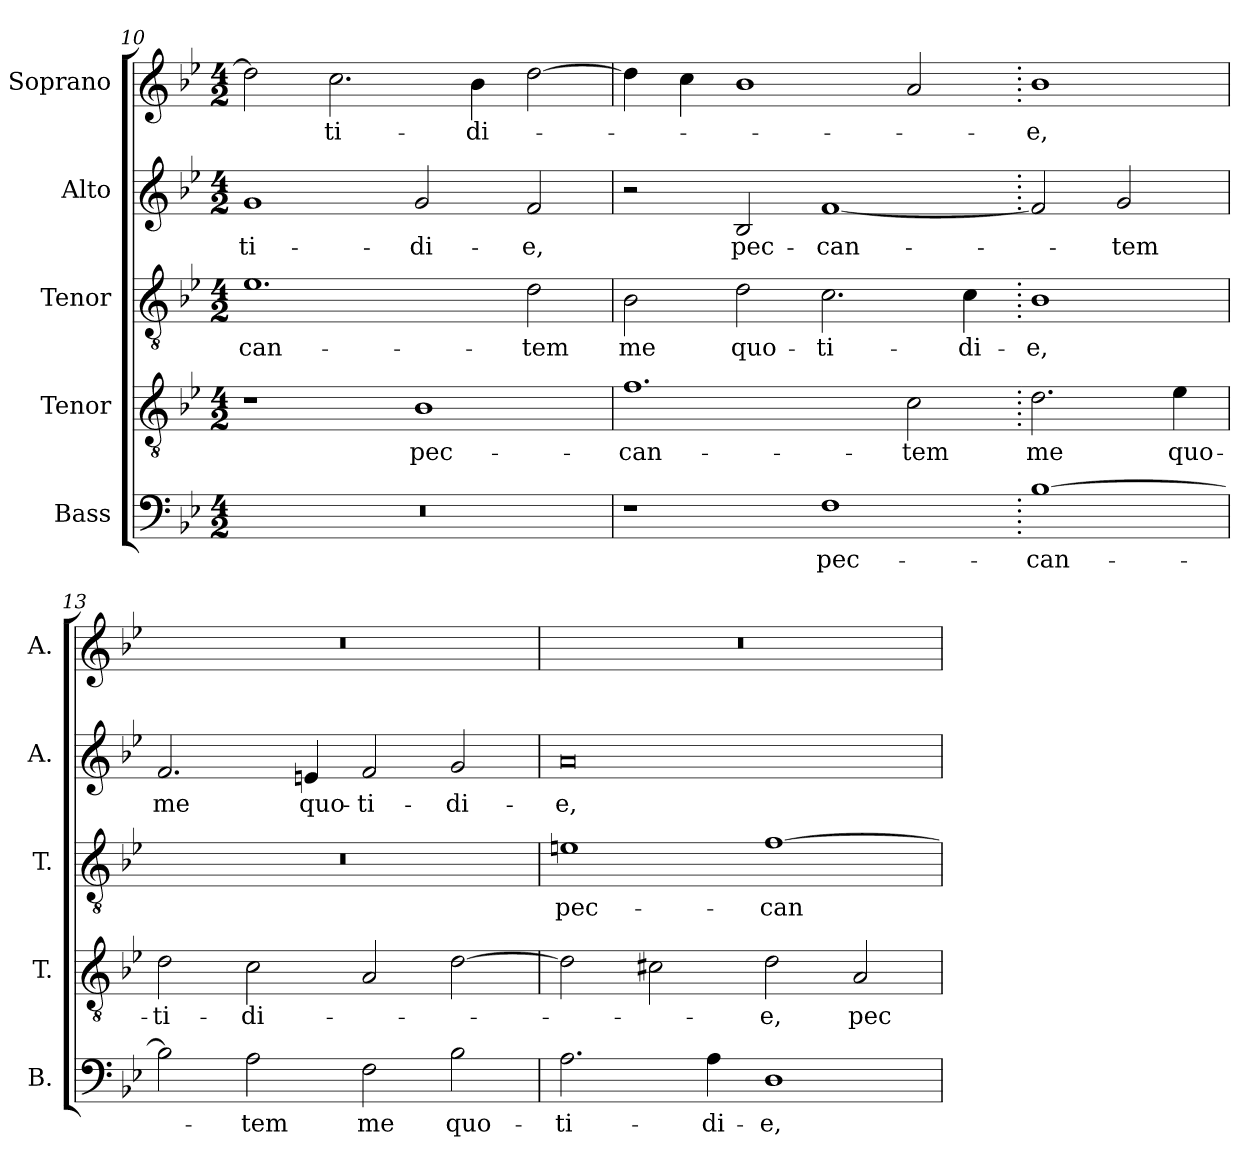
**kern	**text	**kern	**text	**kern	**text	**kern	**text	**kern	**text
*part5	*part5	*part4	*part4	*part3	*part3	*part2	*part2	*part1	*part1
*staff5	*staff5	*staff4	*staff4	*staff3	*staff3	*staff2	*staff2	*staff1	*staff1
*I"Bass	*	*I"Tenor	*	*I"Tenor	*	*I"Alto	*	*I"Soprano	*
*I'B.	*	*I'T.	*	*I'T.	*	*I'A.	*	*I'A.	*
!!LO:LB:g=z
*clefF4	*	*clefGv2	*	*clefGv2	*	*clefG2	*	*clefG2	*
*	*	*ITrd7c12	*	*ITrd7c12	*	*	*	*	*
*k[b-e-]	*	*k[b-e-]	*	*k[b-e-]	*	*k[b-e-]	*	*k[b-e-]	*
*B-:	*	*B-:	*	*B-:	*	*B-:	*	*B-:	*
*M4/2	*	*M4/2	*	*M4/2	*	*M4/2	*	*M4/2	*
=10	=10	=10	=10	=10	=10	=10	=10	=10	=10
!LO:N:vis=1	!	!	!	!	!	!	!	!	!
!	!	!	!	!	!LO:LY:b:color=#000000	!	!	!	!
!	!	!	!	!	!	!	!LO:LY:b:color=#000000	!	!
0r	.	1r	.	1.E-i	-can-	1gi	-ti-	2ddi\]	.
!	!	!	!	!	!	!	!	!	!LO:LY:b:color=#000000
.	.	.	.	.	.	.	.	2.cci\	-ti-
!	!	!	!LO:LY:b:color=#000000	!	!	!	!	!	!
!	!	!	!	!	!	!	!LO:LY:b:color=#000000	!	!
.	.	1BB-i	pec-	.	.	2gi/	-di-	.	.
!	!	!	!	!	!	!	!	!	!LO:LY:b:color=#000000
.	.	.	.	.	.	.	.	4b-i\	-di-
!	!	!	!	!	!LO:LY:b:color=#000000	!	!	!	!
!	!	!	!	!	!	!	!LO:LY:b:color=#000000	!	!
.	.	.	.	2Di\	-tem	2fi/	-e,	[2ddi\	.
=11	=11	=11	=11	=11	=11	=11	=11	=11	=11
!	!	!	!LO:LY:b:color=#000000	!	!	!	!	!	!
!	!	!	!	!	!LO:LY:b:color=#000000	!	!	!	!
1r	.	1.Fi	-can-	2BB-i\	me	2r	.	4ddi\]	.
.	.	.	.	.	.	.	.	4cci\	.
!	!	!	!	!	!LO:LY:b:color=#000000	!	!	!	!
!	!	!	!	!	!	!	!LO:LY:b:color=#000000	!	!
.	.	.	.	2Di\	quo-	2B-i/	pec-	1b-i	.
!	!LO:LY:b:color=#000000	!	!	!	!	!	!	!	!
!	!	!	!	!	!LO:LY:b:color=#000000	!	!	!	!
!	!	!	!	!	!	!	!LO:LY:b:color=#000000	!	!
1Fi	pec-	.	.	2.Ci\	-ti-	[1fi	-can-	.	.
!	!	!	!LO:LY:b:color=#000000	!	!	!	!	!	!
.	.	2Ci\	-tem	.	.	.	.	2ai/	.
!	!	!	!	!	!LO:LY:b:color=#000000	!	!	!	!
.	.	.	.	4Ci\	-di-	.	.	.	.
=12.	=12.	=12.	=12.	=12.	=12.	=12.	=12.	=12.	=12.
!	!LO:LY:b:color=#000000	!	!	!	!	!	!	!	!
!	!	!	!LO:LY:b:color=#000000	!	!	!	!	!	!
!	!	!	!	!	!LO:LY:b:color=#000000	!	!	!	!
!	!	!	!	!	!	!	!	!	!LO:LY:b:color=#000000
[1B-i	-can-	2.Di\	me	1BB-i	-e,	2fi/]	.	1b-i	-e,
!	!	!	!	!	!	!	!LO:LY:b:color=#000000	!	!
.	.	.	.	.	.	2gi/	-tem	.	.
!	!	!	!LO:LY:b:color=#000000	!	!	!	!	!	!
.	.	4E-i\	quo-	.	.	.	.	.	.
=13	=13	=13	=13	=13	=13	=13	=13	=13	=13
!	!	!	!LO:LY:b:color=#000000	!LO:N:vis=1	!	!	!	!	!
!	!	!	!	!	!	!	!LO:LY:b:color=#000000	!LO:N:vis=1	!
2B-i\]	.	2Di\	-ti-	0r	.	2.fi/	me	0r	.
!	!LO:LY:b:color=#000000	!	!	!	!	!	!	!	!
!	!	!	!LO:LY:b:color=#000000	!	!	!	!	!	!
2Ai\	-tem	2Ci\	-di-	.	.	.	.	.	.
!	!	!	!	!	!	!	!LO:LY:b:color=#000000	!	!
.	.	.	.	.	.	4eni/	quo-	.	.
!	!LO:LY:b:color=#000000	!	!	!	!	!	!	!	!
!	!	!	!	!	!	!	!LO:LY:b:color=#000000	!	!
2Fi\	me	2AAi/	.	.	.	2fi/	-ti-	.	.
!	!LO:LY:b:color=#000000	!	!	!	!	!	!	!	!
!	!	!	!	!	!	!	!LO:LY:b:color=#000000	!	!
2B-i\	quo-	[2Di\	.	.	.	2gi/	-di-	.	.
=14	=14	=14	=14	=14	=14	=14	=14	=14	=14
!	!LO:LY:b:color=#000000	!	!	!	!	!	!	!	!
!	!	!	!	!	!LO:LY:b:color=#000000	!	!	!	!
!	!	!	!	!	!	!	!LO:LY:b:color=#000000	!LO:N:vis=1	!
2.Ai\	-ti-	2Di\]	.	1Eni	pec-	0ai	-e,	0r	.
.	.	2C#Xi\	.	.	.	.	.	.	.
!	!LO:LY:b:color=#000000	!	!	!	!	!	!	!	!
4Ai\	-di-	.	.	.	.	.	.	.	.
!	!LO:LY:b:color=#000000	!	!	!	!	!	!	!	!
!	!	!	!LO:LY:b:color=#000000	!	!	!	!	!	!
!	!	!	!	!	!LO:LY:b:color=#000000	!	!	!	!
1Di	-e,	2Di\	-e,	[1Fi	-can-	.	.	.	.
!	!	!	!LO:LY:b:color=#000000	!	!	!	!	!	!
.	.	2AAi/	pec-	.	.	.	.	.	.
=	=	=	=	=	=	=	=	=	=
*-	*-	*-	*-	*-	*-	*-	*-	*-	*-
